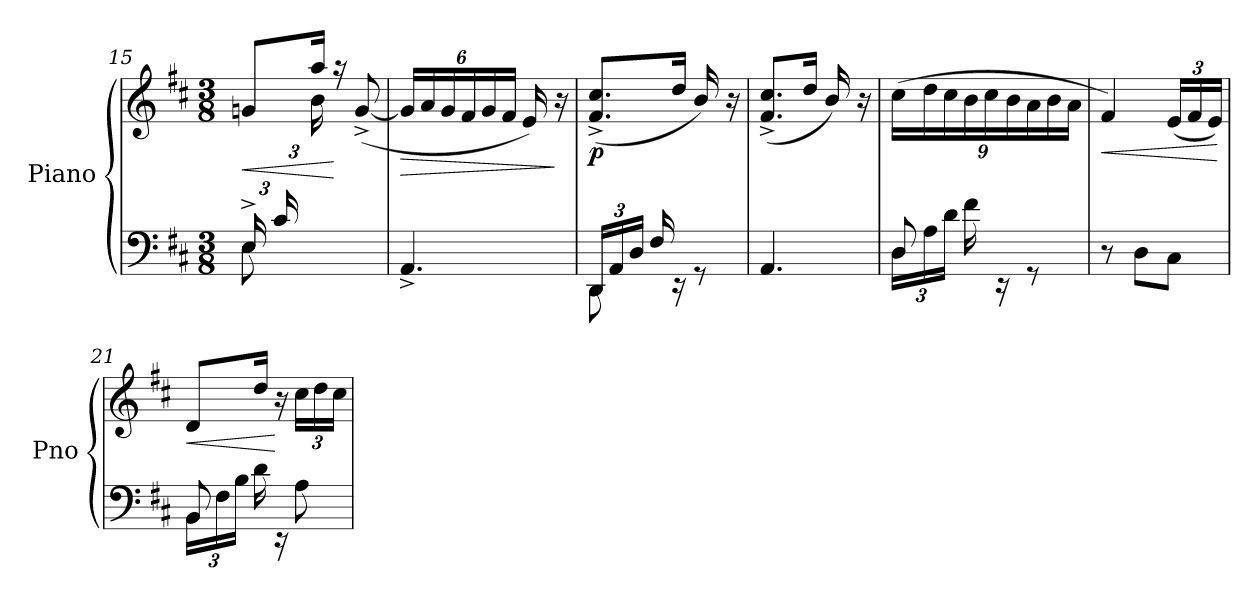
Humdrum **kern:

**kern	**kern	**dynam
*part1	*part1	*part1
*staff2	*staff1	*staff1/2
*I"Piano	*	*
*I'Pno	*	*
*clefF4	*clefG2	*
*k[f#c#]	*k[f#c#]	*
*M3/8	*M3/8	*
*Xbrackettup	*	*
=15	=15	=15
*^	*	*
!	!	!	!LO:HP:b
*	*	*^	*
24E^/LL	8E\	8gn/L	12ryy	<
24c#/	.	.	.	.
24%7ryy	.	.	24a\JJ	.
.	8ryy	16aa/Jk	16b\	.
.	.	16raa	16rgyy	[
.	8ryy	([8g^/	8rgyy	.
*v	*v	*	*	*
*	*v	*v	*
!!LO:PB:g=z
=16	=16	=16
*	*Xbrackettup	*
*^	*^	*
!	!	!	!	!LO:HP:b
*v	*v	*	*	*
*	*v	*v	*
4.AA^/	24g/LL]	>
.	24a/	.
.	24g/	.
.	24f#/	.
.	24g/	.
.	24f#/JJ	.
.	16e/)	.
.	16r	]
=17	=17	=17
*^	*	*
!	!	!	!LO:DY:b
24DD/LL	8DD\	(>8.f#/^ 8.cc#/^L	p
24AA/	.	.	.
24D/JJ	.	.	.
16F#/	4ryy	.	.
16rEE	.	16dd/Jk	.
8rGG	.	16b/)	.
.	.	16r	.
*v	*v	*	*
=18	=18	=18
4.AA/	(>8.f#/^ 8.cc#/^L	.
.	16dd/Jk	.
.	16b/)	.
.	16r	.
=19	=19	=19
*^	*	*
24D\LL	8D/	(24cc#\LL	.
24A\	.	24dd\	.
24d\JJ	.	24cc#\	.
16f#\	4ryy	24b\	.
.	.	24cc#\	.
16rEE	.	.	.
.	.	24b\	.
8rGG	.	24a\	.
.	.	24b\	.
.	.	24a\JJ	.
*v	*v	*	*
!!LO:LB:g=z
=20	=20	=20
!	!	!LO:HP:b
8r	4f#/)	<
8D\L	.	.
8C#\J	(>24e/LL	.
.	24f#/	.
.	24e/JJ)	.
.	.	[
=21	=21	=21
*^	*	*
!	!	!	!LO:HP:b
24BB\LL	8BB/	8d/L	<
24F#\	.	.	.
24B\JJ	.	.	.
16d\	4ryy	16dd/Jk	.
16rEE	.	16r	[
8A\	.	24cc#\LL	.
.	.	24dd\	.
.	.	24cc#\JJ	.
*v	*v	*	*
=	=	=
*-	*-	*-
